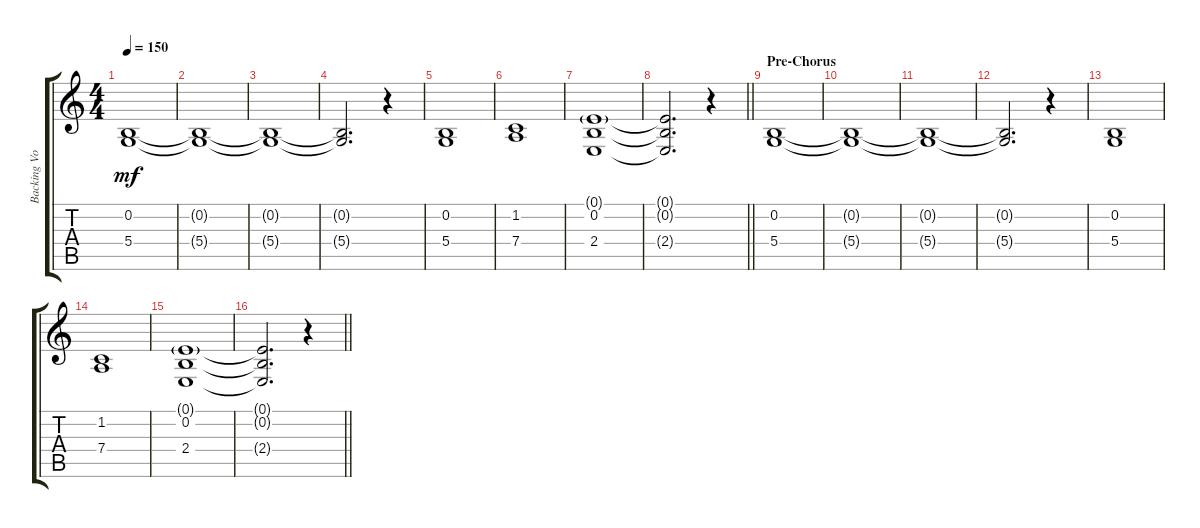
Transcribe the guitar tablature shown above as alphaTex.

\track ("Backing Vocals" "Backing Vo") {instrument pad7halo}
\staff {score tabs}
\tuning (E4 B3 G3 D3 A2 E2) {hide}
\ts (4 4)
\tempo 150
\clef g2
\ks c
(0.2 5.4).1{dy mf} |
(0.2{t} 5.4{t}).1 |
(0.2{t} 5.4{t}).1 |
(0.2{t} 5.4{t}).2{d} r.4 |
(0.2 5.4).1 |
(1.2 7.4).1 |
(0.1{g} 0.2 2.4).1 |
\barLineRight lightlight
(0.1{t} 0.2{t} 2.4{t}).2{d} r.4 |
\section ("" "Pre-Chorus")
(0.2 5.4).1 |
(0.2{t} 5.4{t}).1 |
(0.2{t} 5.4{t}).1 |
(0.2{t} 5.4{t}).2{d} r.4 |
(0.2 5.4).1 |
(1.2 7.4).1 |
(0.1{g} 0.2 2.4).1 |
\barLineRight lightlight
(0.1{t} 0.2{t} 2.4{t}).2{d} r.4
